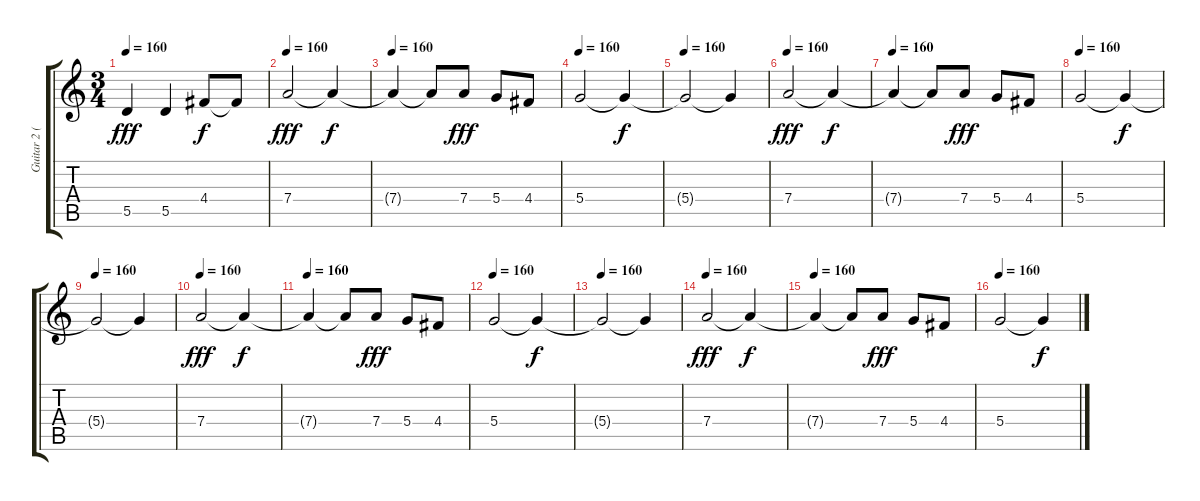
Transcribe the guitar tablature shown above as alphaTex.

\track ("Guitar 2 (Clean)" "Guitar 2 (") {instrument electricguitarclean}
\staff {score tabs}
\tuning (E4 B3 G3 D3 A2 E2) {hide}
\ts (3 4)
\tempo 160
\clef g2
\ks c
5.5.4{dy fff} 5.5.4 4.4.8{dy f} 4.4{t}.8 |
\tempo 160
7.4.2{dy fff} 7.4{t}.4{dy f} |
\tempo 160
7.4{t}.4 7.4{t}.8 7.4.8{dy fff} 5.4.8 4.4.8 |
\tempo 160
5.4.2 5.4{t}.4{dy f} |
\tempo 160
5.4{t}.2 5.4{t}.4 |
\tempo 160
7.4.2{dy fff} 7.4{t}.4{dy f} |
\tempo 160
7.4{t}.4 7.4{t}.8 7.4.8{dy fff} 5.4.8 4.4.8 |
\tempo 160
5.4.2 5.4{t}.4{dy f} |
\tempo 160
5.4{t}.2 5.4{t}.4 |
\tempo 160
7.4.2{dy fff} 7.4{t}.4{dy f} |
\tempo 160
7.4{t}.4 7.4{t}.8 7.4.8{dy fff} 5.4.8 4.4.8 |
\tempo 160
5.4.2 5.4{t}.4{dy f} |
\tempo 160
5.4{t}.2 5.4{t}.4 |
\tempo 160
7.4.2{dy fff} 7.4{t}.4{dy f} |
\tempo 160
7.4{t}.4 7.4{t}.8 7.4.8{dy fff} 5.4.8 4.4.8 |
\tempo 160
5.4.2 5.4{t}.4{dy f}
